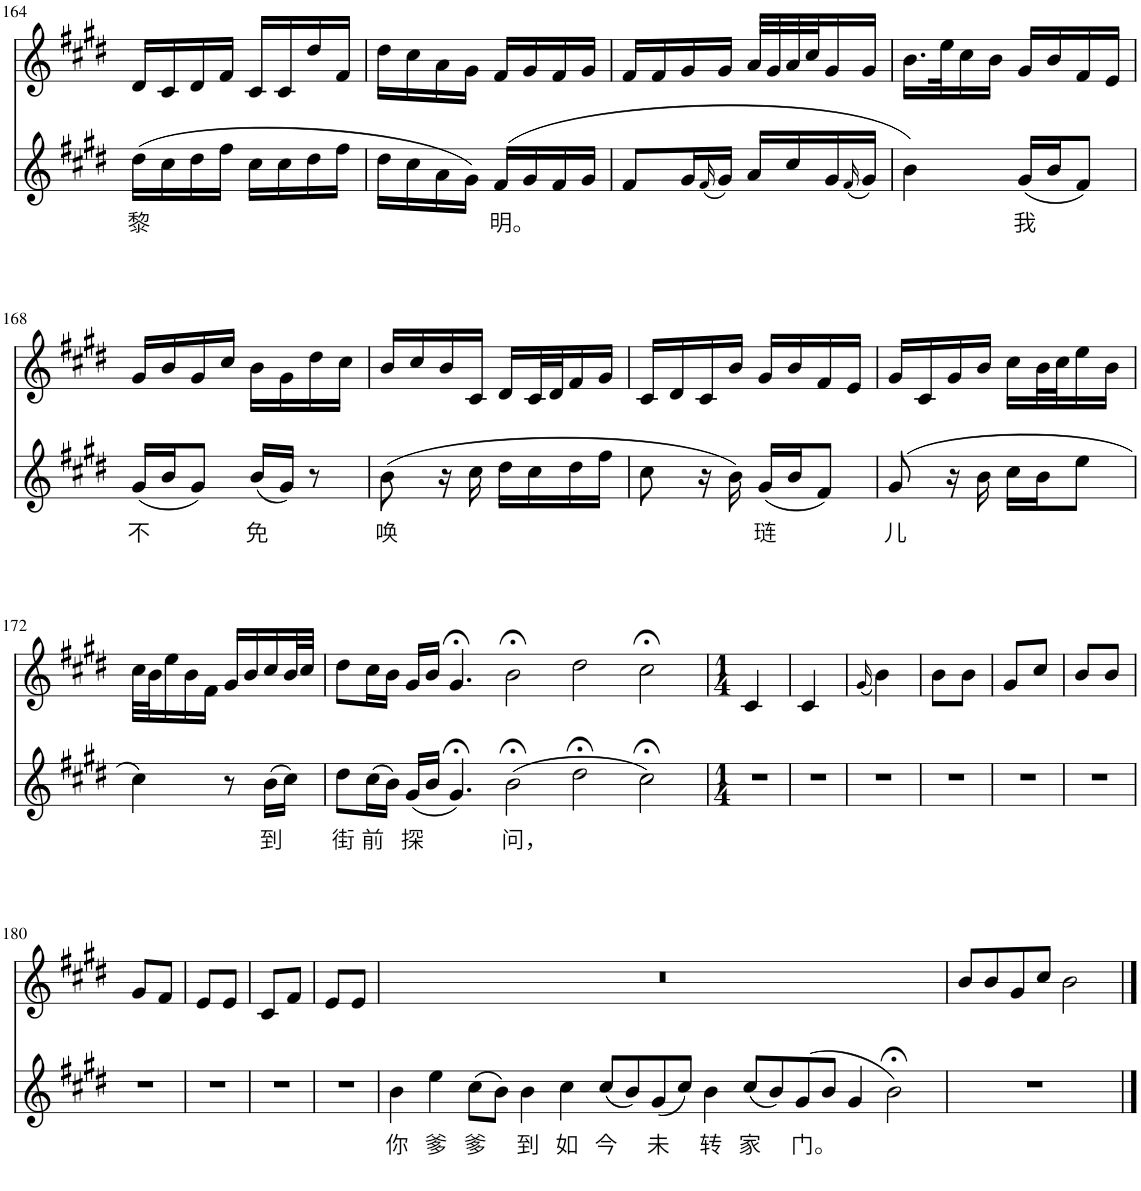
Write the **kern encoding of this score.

**kern	**text	**kern
*part2	*part2	*part1
*staff2	*staff2	*staff1
*I"Piano	*	*I"Piano
*I'Pno	*	*I'Pno
!!LO:PB:g=z
*clefG2	*	*clefG2
*k[f#c#g#d#]	*	*k[f#c#g#d#]
*M2/4	*	*M2/4
=164	=164	=164
!	!LO:LY:b	!
(16dd#\LL	黎	16d#/LL
16cc#\	.	16c#/
16dd#\	.	16d#/
16ff#\JJ	.	16f#/JJ
16cc#\LL	.	16c#/LL
16cc#\	.	16c#/
16dd#\	.	16dd#/
16ff#\JJ	.	16f#/JJ
=165	=165	=165
16dd#\LL	.	16dd#\LL
16cc#\	.	16cc#\
16a\	.	16a\
16g#\JJ)	.	16g#\JJ
!	!LO:LY:b	!
(16f#/LL	明。	16f#/LL
16g#/	.	16g#/
16f#/	.	16f#/
16g#/JJ	.	16g#/JJ
=166	=166	=166
8f#/L	.	16f#/LL
.	.	16f#/
16g#/L	.	16g#/
(16qf#/	.	.
16g#/JJ)	.	16g#/JJ
16a/LL	.	32a/LLL
.	.	32g#/
16cc#/	.	32a/
.	.	32cc#/J
16g#/	.	16g#/
(16qf#/	.	.
16g#/JJ)	.	16g#/JJ
=167	=167	=167
4b\)	.	16.b\LL
.	.	32ee\K
.	.	16cc#\
.	.	16b\JJ
!	!LO:LY:b	!
(16g#/LL	我	16g#/LL
16b/J	.	16b/
8f#/J)	.	16f#/
.	.	16e/JJ
!!LO:LB:g=z
=168	=168	=168
!	!LO:LY:b	!
(16g#/LL	不	16g#/LL
16b/J	.	16b/
8g#/J)	.	16g#/
.	.	16cc#/JJ
!	!LO:LY:b	!
(16b/LL	免	16b\LL
16g#/JJ)	.	16g#\
8r	.	16dd#\
.	.	16cc#\JJ
=169	=169	=169
!	!LO:LY:b	!
(8b\	唤	16b/LL
.	.	16cc#/
16r	.	16b/
16cc#\	.	16c#/JJ
16dd#\LL	.	16d#/LL
16cc#\	.	32c#/L
.	.	32d#/J
16dd#\	.	16f#/
16ff#\JJ	.	16g#/JJ
=170	=170	=170
8cc#\	.	16c#/LL
.	.	16d#/
16r	.	16c#/
16b\)	.	16b/JJ
!	!LO:LY:b	!
(16g#/LL	琏	16g#/LL
16b/J	.	16b/
8f#/J)	.	16f#/
.	.	16e/JJ
=171	=171	=171
!	!LO:LY:b	!
(8g#/	儿	16g#/LL
.	.	16c#/
16r	.	16g#/
16b\	.	16b/JJ
16cc#\LL	.	16cc#\LL
16b\J	.	32b\L
.	.	32cc#\J
8ee\J	.	16ee\
.	.	16b\JJ
!!LO:LB:g=z
=172	=172	=172
4cc#\)	.	32cc#\LLL
.	.	32b\J
.	.	16ee\
.	.	16b\
.	.	16f#\JJ
8r	.	16g#/LL
.	.	16b/
!	!LO:LY:b	!
(16b\LL	到	16cc#/
16cc#\JJ)	.	32b/L
.	.	32cc#/JJJ
=173	=173	=173
!	!LO:LY:b	!
8dd#\L	街	8dd#\L
!	!LO:LY:b	!
(16cc#\L	前	16cc#\L
16b\JJ)	.	16b\JJ
!	!LO:LY:b	!
(16g#/LL	探	16g#/LL
16b/JJ	.	16b/JJ
[8g#/)	.	[8g#/
4ryy	.	4ryy
!	!LO:LY:b	!
(2b;<\	问，	2b;<\
2dd#;<\	.	2dd#\
2cc#;<\)	.	2cc#;<\
=174	=174	=174
*M1/4	*	*M1/4
4r	.	4c#/
4g#;</]	.	4g#;</]
=175	=175	=175
4r	.	4c#/
=176	=176	=176
.	.	(16qg#/
4r	.	4b\)
=177	=177	=177
4r	.	8b\L
.	.	8b\J
=178	=178	=178
4r	.	8g#/L
.	.	8cc#/J
=179	=179	=179
4r	.	8b/L
.	.	8b/J
!!LO:LB:g=z
=180	=180	=180
4r	.	8g#/L
.	.	8f#/J
=181	=181	=181
4r	.	8e/L
.	.	8e/J
=182	=182	=182
4r	.	8c#/L
.	.	8f#/J
=183	=183	=183
4r	.	8e/L
.	.	8e/J
=184	=184	=184
!	!LO:LY:b	!
4b\	你	4r
!	!LO:LY:b	!
4ee\	爹	0.ryy
!	!LO:LY:b	!
(8cc#\L	爹	.
8b\J)	.	.
!	!LO:LY:b	!
4b\	到	.
!	!LO:LY:b	!
4cc#\	如	.
!	!LO:LY:b	!
(8cc#/L	今	.
8b/)	.	.
!	!LO:LY:b	!
(8g#/	未	.
8cc#/J)	.	.
!	!LO:LY:b	!
4b\	转	.
!	!LO:LY:b	!
(8cc#/L	家	.
8b/)	.	.
!	!LO:LY:b	!
(8g#/	门。	.
8b/J	.	.
4g#/	.	.
2b;<\)	.	.
=185	=185	=185
4r	.	8b/L
.	.	8b/
2.ryy	.	8g#/
.	.	8cc#/J
.	.	2b\
==	==	==
*-	*-	*-
